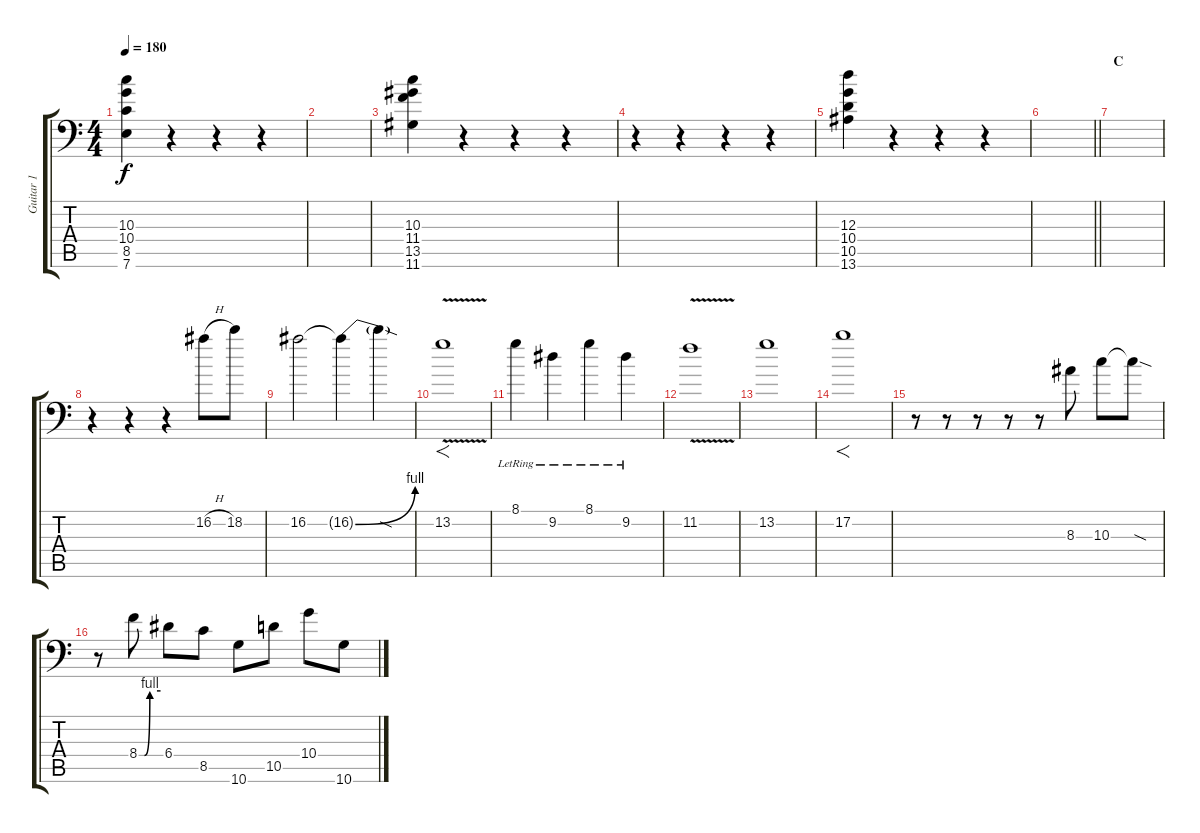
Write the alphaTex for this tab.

\track ("Guitar 1" "Guitar 1") {instrument distortionguitar}
\staff {score tabs}
\tuning (B3 Gb3 D3 A2 E2 A1) {hide}
\ts (4 4)
\tempo 180
\clef f4
\ks c
(10.3 10.4 8.5 7.6).4{dy f} r.4 r.4 r.4 |
|
(10.3 11.4 13.5 11.6).4 r.4 r.4 r.4 |
r.4 r.4 r.4 r.4 |
(12.3 10.4 10.5 13.6).4 r.4 r.4 r.4 |
\barLineRight lightlight
|
\section ("" "C")
|
r.4 r.4 r.4 16.2{h}.8 18.2.8 |
16.2.2 16.2{be (bend 0 0 60 4) t}.4 16.2{sod t}.4 |
13.2{v}.1{f} |
8.1{lr}.4 9.2{lr}.4 8.1{lr}.4 9.2{lr}.4 |
11.2{v}.1 |
13.2.1 |
17.2.1{f volume 14} |
r.8 r.8 r.8 r.8 r.8 8.3.8 10.3.8 10.3{sod t}.8 |
r.8 8.4{be (custom 0 0 15 0 30 4 60 4)}.8 6.4.8 8.5.8 10.6.8 10.5.8 10.4.8 10.6.8
